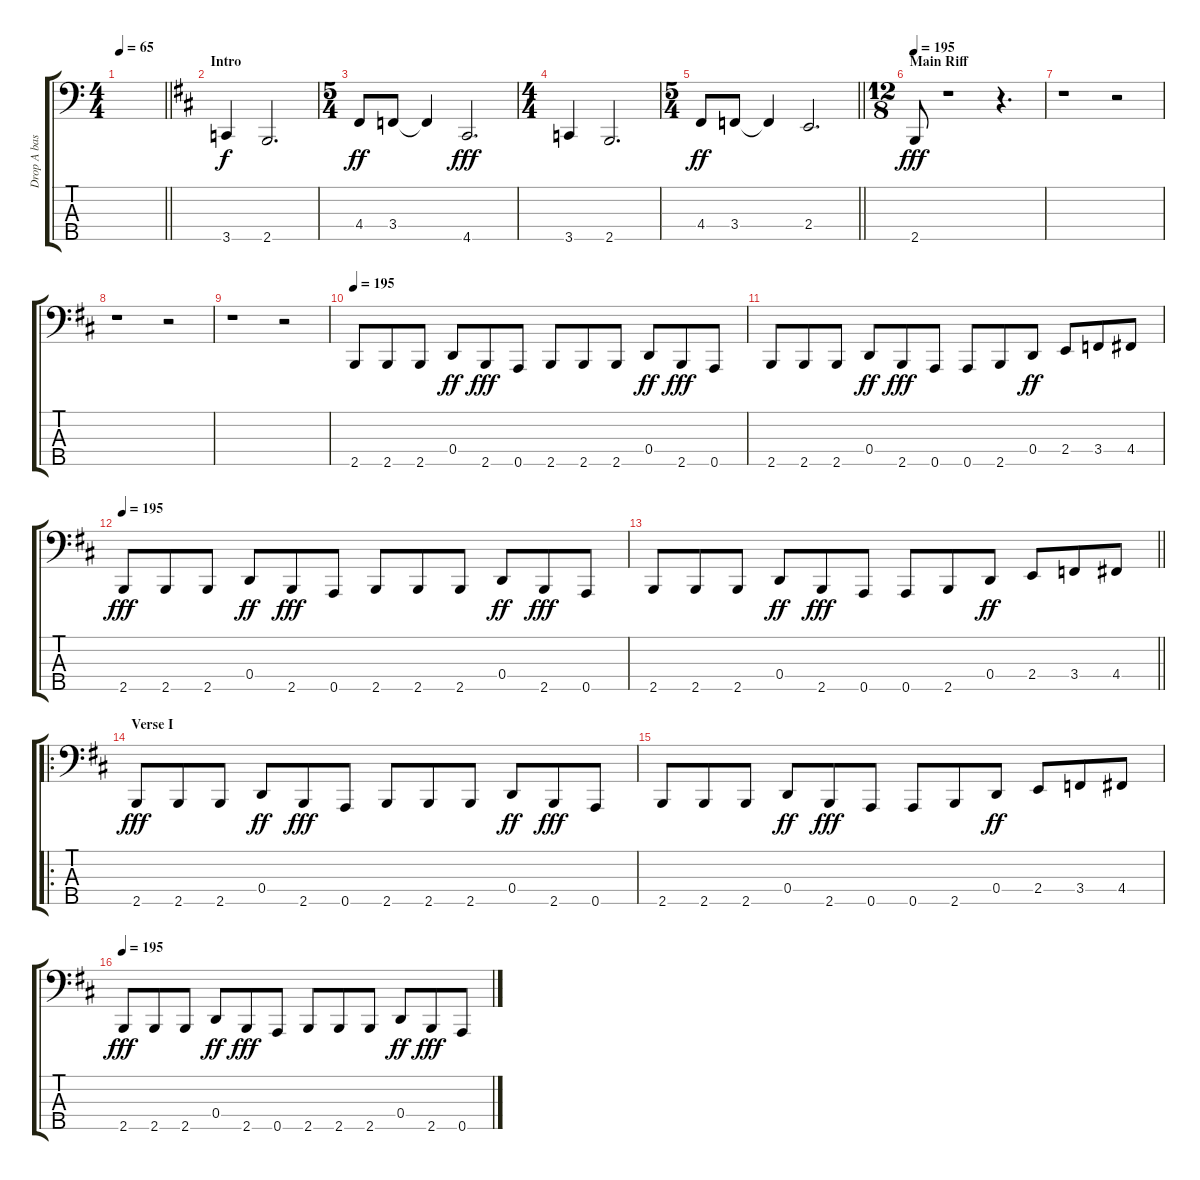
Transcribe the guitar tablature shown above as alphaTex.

\track ("Drop A bass" "Drop A bas") {instrument electricbassfinger}
\staff {score tabs}
\tuning (F2 C2 G1 D1 A0) {hide}
\ts (4 4)
\tempo 65
\clef f4
\barLineRight lightlight
\ks c
|
\section ("" "Intro")
\ks d
3.5.4 2.5.2{d} |
\ts (5 4)
4.4.8{dy ff} 3.4.8 3.4{t}.4 4.5.2{d dy fff} |
\ts (4 4)
3.5.4 2.5.2{d} |
\ts (5 4)
\barLineRight lightlight
4.4.8{dy ff} 3.4.8 3.4{t}.4 2.4.2{d} |
\ts (12 8)
\section ("" "Main Riff")
\tempo 195
2.5.8{dy fff} r.1 r.4{d} |
r.1 r.2 |
r.1 r.2 |
r.1 r.2 |
\tempo 195
2.5.8 2.5.8 2.5.8 0.4.8{dy ff} 2.5.8{dy fff} 0.5.8 2.5.8 2.5.8 2.5.8 0.4.8{dy ff} 2.5.8{dy fff} 0.5.8 |
2.5.8 2.5.8 2.5.8 0.4.8{dy ff} 2.5.8{dy fff} 0.5.8 0.5.8 2.5.8 0.4.8{dy ff} 2.4.8 3.4.8 4.4.8 |
\tempo 195
2.5.8{dy fff} 2.5.8 2.5.8 0.4.8{dy ff} 2.5.8{dy fff} 0.5.8 2.5.8 2.5.8 2.5.8 0.4.8{dy ff} 2.5.8{dy fff} 0.5.8 |
\barLineRight lightlight
2.5.8 2.5.8 2.5.8 0.4.8{dy ff} 2.5.8{dy fff} 0.5.8 0.5.8 2.5.8 0.4.8{dy ff} 2.4.8 3.4.8 4.4.8 |
\ro
\section ("" "Verse I")
2.5.8{dy fff} 2.5.8 2.5.8 0.4.8{dy ff} 2.5.8{dy fff} 0.5.8 2.5.8 2.5.8 2.5.8 0.4.8{dy ff} 2.5.8{dy fff} 0.5.8 |
2.5.8 2.5.8 2.5.8 0.4.8{dy ff} 2.5.8{dy fff} 0.5.8 0.5.8 2.5.8 0.4.8{dy ff} 2.4.8 3.4.8 4.4.8 |
\tempo 195
2.5.8{dy fff} 2.5.8 2.5.8 0.4.8{dy ff} 2.5.8{dy fff} 0.5.8 2.5.8 2.5.8 2.5.8 0.4.8{dy ff} 2.5.8{dy fff} 0.5.8
